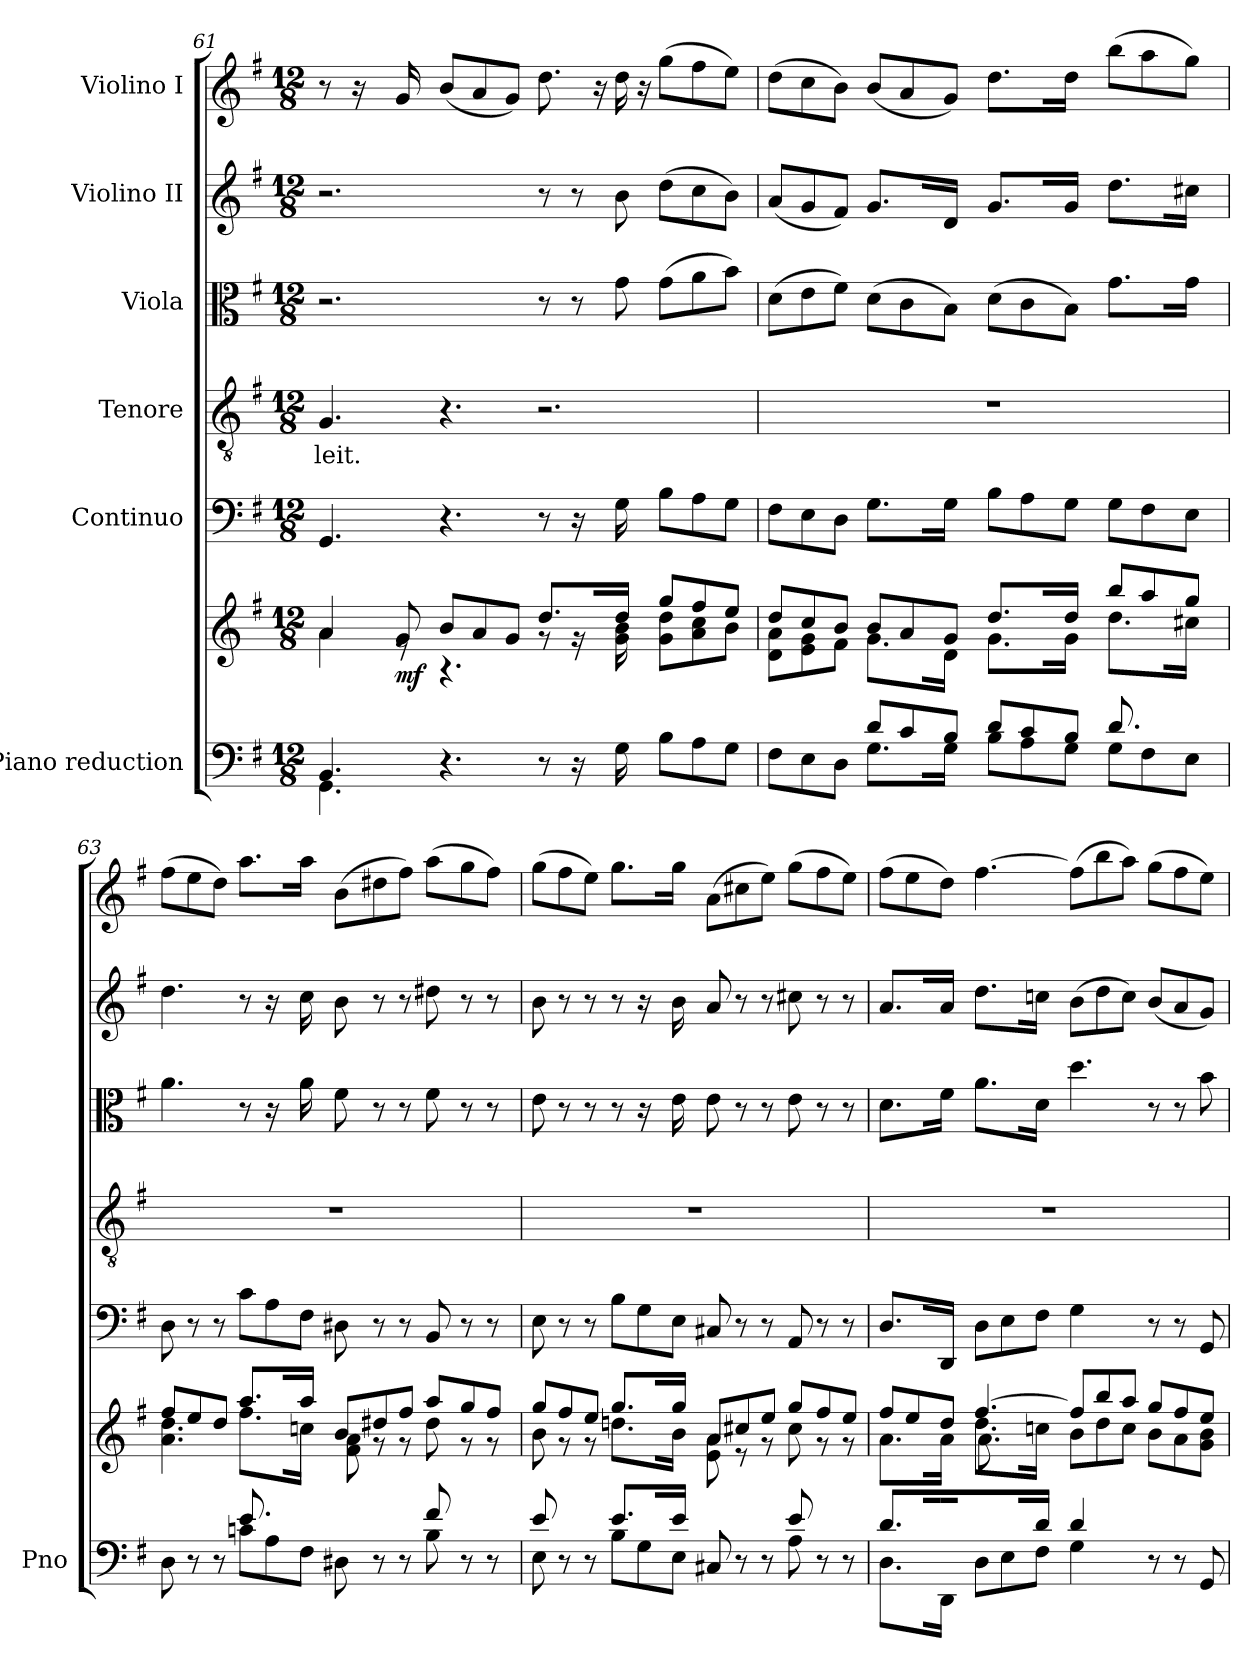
**kern	**kern	**dynam	**kern	**kern	**text	**kern	**dynam	**kern	**dynam	**kern	**dynam
*part6	*part6	*part6	*part5	*part4	*part4	*part3	*part3	*part2	*part2	*part1	*part1
*staff7	*staff6	*staff6/7	*staff5	*staff4	*staff4	*staff3	*staff3	*staff2	*staff2	*staff1	*staff1
*I"Piano reduction	*	*	*I"Continuo	*I"Tenore	*	*I"Viola	*	*I"Violino II	*	*I"Violino I	*
*I'Pno	*	*	*	*	*	*	*	*	*	*	*
*clefF4	*clefG2	*	*clefF4	*clefGv2	*	*clefC3	*	*clefG2	*	*clefG2	*
*k[f#]	*k[f#]	*	*k[f#]	*k[f#]	*	*k[f#]	*	*k[f#]	*	*k[f#]	*
*M12/8	*M12/8	*	*M12/8	*M12/8	*	*M12/8	*	*M12/8	*	*M12/8	*
=61	=61	=61	=61	=61	=61	=61	=61	=61	=61	=61	=61
*^	*^	*	*	*	*	*	*	*	*	*	*
!	!	!	!	!	!	!	!LO:LY:b	!	!	!	!	!	!
4.BB/	4.GG\	4a/	4a\	.	4.GG/	4.G/	-leit.	2.r	.	2.r	.	8r	.
.	.	.	.	.	.	.	.	.	.	.	.	16r	.
.	.	.	.	.	.	.	.	.	.	.	.	16ryy	.
!	!	!	!	!LO:DY:b	!	!	!	!	!	!	!	!	!LO:DY:b
!	!	!	!	!	!	!	!	!	!	!	!	!	!LO:DY:n=1:b
!	!	!	!	!	!	!	!	!	!	!	!	!	!LO:DY:n=2:b
.	.	8g/	8re	mf	.	.	.	.	.	.	.	16g/	other-dynamics f other-dynamics
.	.	.	.	.	.	.	.	.	.	.	.	16ryy	.
4.r	4.ryy	8b/L	4.rA	.	4.r	4.r	.	.	.	.	.	(<8b/L	.
.	.	8a/	.	.	.	.	.	.	.	.	.	8a/	.
.	.	8g/J	.	.	.	.	.	.	.	.	.	8g/J)	.
8r	8ryy	8.dd/L	8r	.	8r	2.r	.	8r	.	8r	.	8.dd\	.
16r	16ryy	.	16r	.	16r	.	.	8r	.	8r	.	.	.
16ryy	16ryy	16rcyy	16ryy	.	16ryy	.	.	.	.	.	.	16r	.
!	!	!	!	!	!	!	!	!	!LO:DY:b	!	!	!	!
!	!	!	!	!	!	!	!	!	!LO:DY:n=1:b	!	!	!	!
!	!	!	!	!	!	!	!	!	!LO:DY:n=2:b	!	!LO:DY:b	!	!
!	!	!	!	!	!	!	!	!	!	!	!LO:DY:n=1:b	!	!
!	!	!	!	!	!	!	!	!	!	!	!LO:DY:n=2:b	!	!
16G\	16ryy	16dd/Jk	16g\ 16b\	.	16G\	.	.	8g\	other-dynamics f other-dynamics	8b\	other-dynamics f other-dynamics	16dd\	.
16ryy	16ryy	16ryy	16ryy	.	16ryy	.	.	.	.	.	.	16r	.
8B\L	4.ryy	8gg/L	8g\ 8dd\L	.	8B\L	.	.	(>8g\L	.	(>8dd\L	.	(>8gg\L	.
8A\	.	8ff#/	8a\ 8cc\	.	8A\	.	.	8a\	.	8cc\	.	8ff#\	.
8G\J	.	8ee/J	8b\J	.	8G\J	.	.	8b\J)	.	8b\J)	.	8ee\J)	.
!!LO:LB:g=z
=62	=62	=62	=62	=62	=62	=62	=62	=62	=62	=62	=62	=62	=62
*	*	*	*^	*	*	*	*	*	*	*	*	*	*
4.ryy	8F#\L	8dd/L	8d\ 8a\L	4.ryy	.	8F#\L	1.r	.	(>8d\L	.	(<8a/L	.	(>8dd\L	.
.	8E\	8cc/	8e\ 8g\	.	.	8E\	.	.	8e\	.	8g/	.	8cc\	.
.	8D\J	8b/J	8f#\J	.	.	8D\J	.	.	8f#\J)	.	8f#/J)	.	8b\J)	.
*	*	*	*v	*v	*	*	*	*	*	*	*	*	*	*
8d/L	8.G\L	8b/L	8.g\L	.	8.G\L	.	.	(>8d\L	.	8.g/L	.	(<8b/L	.
8c/	.	8a/	.	.	.	.	.	8c\	.	.	.	8a/	.
.	16rcyy	.	16rddyy	.	16rcyy	.	.	.	.	16rgyy	.	.	.
8B/J	16G\Jk	8g/J	16d\Jk	.	16G\Jk	.	.	8B\J)	.	16d/Jk	.	8g/J)	.
.	16ryy	.	16ryy	.	16ryy	.	.	.	.	16ryy	.	.	.
8d/L	8B\L	8.dd/L	8.g\L	.	8B\L	.	.	(>8d\L	.	8.g/L	.	8.dd\L	.
8c/	8A\	.	.	.	8A\	.	.	8c\	.	.	.	.	.
.	.	16ryy	16rcccyy	.	.	.	.	.	.	16rgyy	.	16rffyy	.
8B/J	8G\J	16dd/Jk	16g\Jk	.	8G\J	.	.	8B\J)	.	16g/Jk	.	16dd\Jk	.
.	.	16ryy	16ryy	.	.	.	.	.	.	16ryy	.	16ryy	.
8.d/L	8G\L	8bb/L	8.dd\L	.	8G\L	.	.	8.g\L	.	8.dd\L	.	(>8bb\L	.
.	8F#\	8aa/	.	.	8F#\	.	.	.	.	.	.	8aa\	.
16ryy	.	.	16raayy	.	.	.	.	16rbyy	.	16raayy	.	.	.
*	*	*	*^	*	*	*	*	*	*	*	*	*	*
16ryy	8E\J	8gg/J	16cc#X\Jk	16g\Jk	.	8E\J	.	.	16g\Jk	.	16cc#X\Jk	.	8gg\J)	.
16ryy	.	.	16ryy	16ryy	.	.	.	.	16ryy	.	16ryy	.	.	.
=63	=63	=63	=63	=63	=63	=63	=63	=63	=63	=63	=63	=63	=63	=63
8ryy	8D\	8ff#/L	4.a\ 4.dd\	8ryy	.	8D\	1.r	.	4.a\	.	4.dd\	.	(>8ff#\L	.
*	*	*	*v	*v	*	*	*	*	*	*	*	*	*	*
8r	8ryy	8ee/	.	.	8r	.	.	.	.	.	.	8ee\	.
8r	8ryy	8dd/J	.	.	8r	.	.	.	.	.	.	8dd\J)	.
8.e/L	8cn\L	8.aa/L	8.ff#\L	.	8c\L	.	.	8r	.	8r	.	8.aa\L	.
.	8A\	.	.	.	8A\	.	.	16r	.	16r	.	.	.
16ryy	.	16rddyy	16rgggyy	.	.	.	.	16ryy	.	16ryy	.	16raayy	.
*	*	*	*^	*	*	*	*	*	*	*	*	*	*
16ryy	8F#\J	16aa/Jk	16ccn\Jk	16a\Jk	.	8F#\J	.	.	16a\	.	16cc\	.	16aa\Jk	.
16ryy	.	16ryy	16ryy	2ryy	.	.	.	.	16ryy	.	16ryy	.	16ryy	.
8ryy	8D#X\	8b/L	8f#\ 8a\	.	.	8D#X\	.	.	8f#\	.	8b\	.	(>8b\L	.
8r	8ryy	8dd#X/	8r	.	.	8r	.	.	8r	.	8r	.	8dd#X\	.
8r	8ryy	8ff#/J	8r	.	.	8r	.	.	8r	.	8r	.	8ff#\J)	.
8f#/	8B\	8aa/L	8dd#\	.	.	8BB/	.	.	8f#\	.	8dd#X\	.	(>8aa\L	.
.	.	.	.	4ryy	.	.	.	.	.	.	.	.	.	.
8r	8ryy	8gg/	8r	.	.	8r	.	.	8r	.	8r	.	8gg\	.
8r	8ryy	8ff#/J	8r	.	.	8r	.	.	8r	.	8r	.	8ff#\J)	.
.	.	.	.	16ryy	.	.	.	.	.	.	.	.	.	.
*	*	*	*v	*v	*	*	*	*	*	*	*	*	*	*
=64	=64	=64	=64	=64	=64	=64	=64	=64	=64	=64	=64	=64	=64
8e/	8E\	8gg/L	8b\	.	8E\	1.r	.	8e\	.	8b\	.	(>8gg\L	.
8r	8ryy	8ff#/	8r	.	8r	.	.	8r	.	8r	.	8ff#\	.
8r	8ryy	8ee/J	8r	.	8r	.	.	8r	.	8r	.	8ee\J)	.
8.e/L	8B\L	8.gg/L	8.ddn\L	.	8B\L	.	.	8r	.	8r	.	8.gg\L	.
.	8G\	.	.	.	8G\	.	.	16r	.	16r	.	.	.
16ryy	.	16rddyy	16rcccyy	.	.	.	.	16ryy	.	16ryy	.	16rcccyy	.
16e/Jk	8E\J	16gg/Jk	16b\Jk	.	8E\J	.	.	16e\	.	16b\	.	16gg\Jk	.
16ryy	.	16ryy	16ryy	.	.	.	.	16ryy	.	16ryy	.	16ryy	.
8C#X/	8ryy	8a/L	8e\ 8a\	.	8C#X/	.	.	8e\	.	8a/	.	(>8a\L	.
8r	8ryy	8cc#X/	8r	.	8r	.	.	8r	.	8r	.	8cc#X\	.
8r	8ryy	8ee/J	8r	.	8r	.	.	8r	.	8r	.	8ee\J)	.
8e/	8A\	8gg/L	8cc#\	.	8AA/	.	.	8e\	.	8cc#X\	.	(>8gg\L	.
8r	8ryy	8ff#/	8r	.	8r	.	.	8r	.	8r	.	8ff#\	.
8r	8ryy	8ee/J	8r	.	8r	.	.	8r	.	8r	.	8ee\J)	.
!!LO:PB:g=z
=65	=65	=65	=65	=65	=65	=65	=65	=65	=65	=65	=65	=65	=65
*	*	*	*^	*	*	*	*	*	*	*	*	*	*
8.d/L	8.D\L	8ff#/L	8.a\L	4ryy	.	8.D/L	1.r	.	8.d\L	.	8.a/L	.	(>8ff#\L	.
.	.	8ee/	.	.	.	.	.	.	.	.	.	.	8ee\	.
16rFyy	16rcyy	.	16raayy	.	.	16rBByy	.	.	16rbyy	.	16ryy	.	.	.
16ryy	16DD\Jk	8dd/J	16a\Jk	16f#\Jk	.	16DD/Jk	.	.	16f#\Jk	.	16a/Jk	.	8dd\J)	.
16ryy	16ryy	.	16ryy	16ryy	.	16ryy	.	.	16ryy	.	16ryy	.	.	.
8.ryy	8D\L	[4.ff#/	8.dd\L	8.a\L	.	8D\L	.	.	8.a\L	.	8.dd\L	.	[4.ff#\	.
.	8E\	.	.	.	.	8E\	.	.	.	.	.	.	.	.
16ryy	.	.	16raayy	2...ryy	.	.	.	.	16rbyy	.	16rffyy	.	.	.
16d/Jk	8F#\J	.	16ccn\Jk	.	.	8F#\J	.	.	16d\Jk	.	16ccn\Jk	.	.	.
16ryy	.	.	16ryy	.	.	.	.	.	16ryy	.	16ryy	.	.	.
4d/	4G\	8ff#/L]	8b\L	.	.	4G\	.	.	4.dd\	.	(>8b\L	.	(>8ff#\L]	.
.	.	8bb/	8dd\	.	.	.	.	.	.	.	8dd\	.	8bb\	.
8ryy	8ryy	8aa/J	8cc\J	.	.	8ryy	.	.	.	.	8cc\J)	.	8aa\J)	.
8r	8ryy	8gg/L	8b\L	.	.	8r	.	.	8r	.	(<8b/L	.	(>8gg\L	.
8r	8ryy	8ff#/	8a\	.	.	8r	.	.	8r	.	8a/	.	8ff#\	.
8GG/	8ryy	8ee/J	8g\ 8b\J	.	.	8GG/	.	.	8b\	.	8g/J)	.	8ee\J)	.
*v	*v	*	*	*	*	*	*	*	*	*	*	*	*	*
*	*v	*v	*v	*	*	*	*	*	*	*	*	*	*
=	=	=	=	=	=	=	=	=	=	=	=
*-	*-	*-	*-	*-	*-	*-	*-	*-	*-	*-	*-
